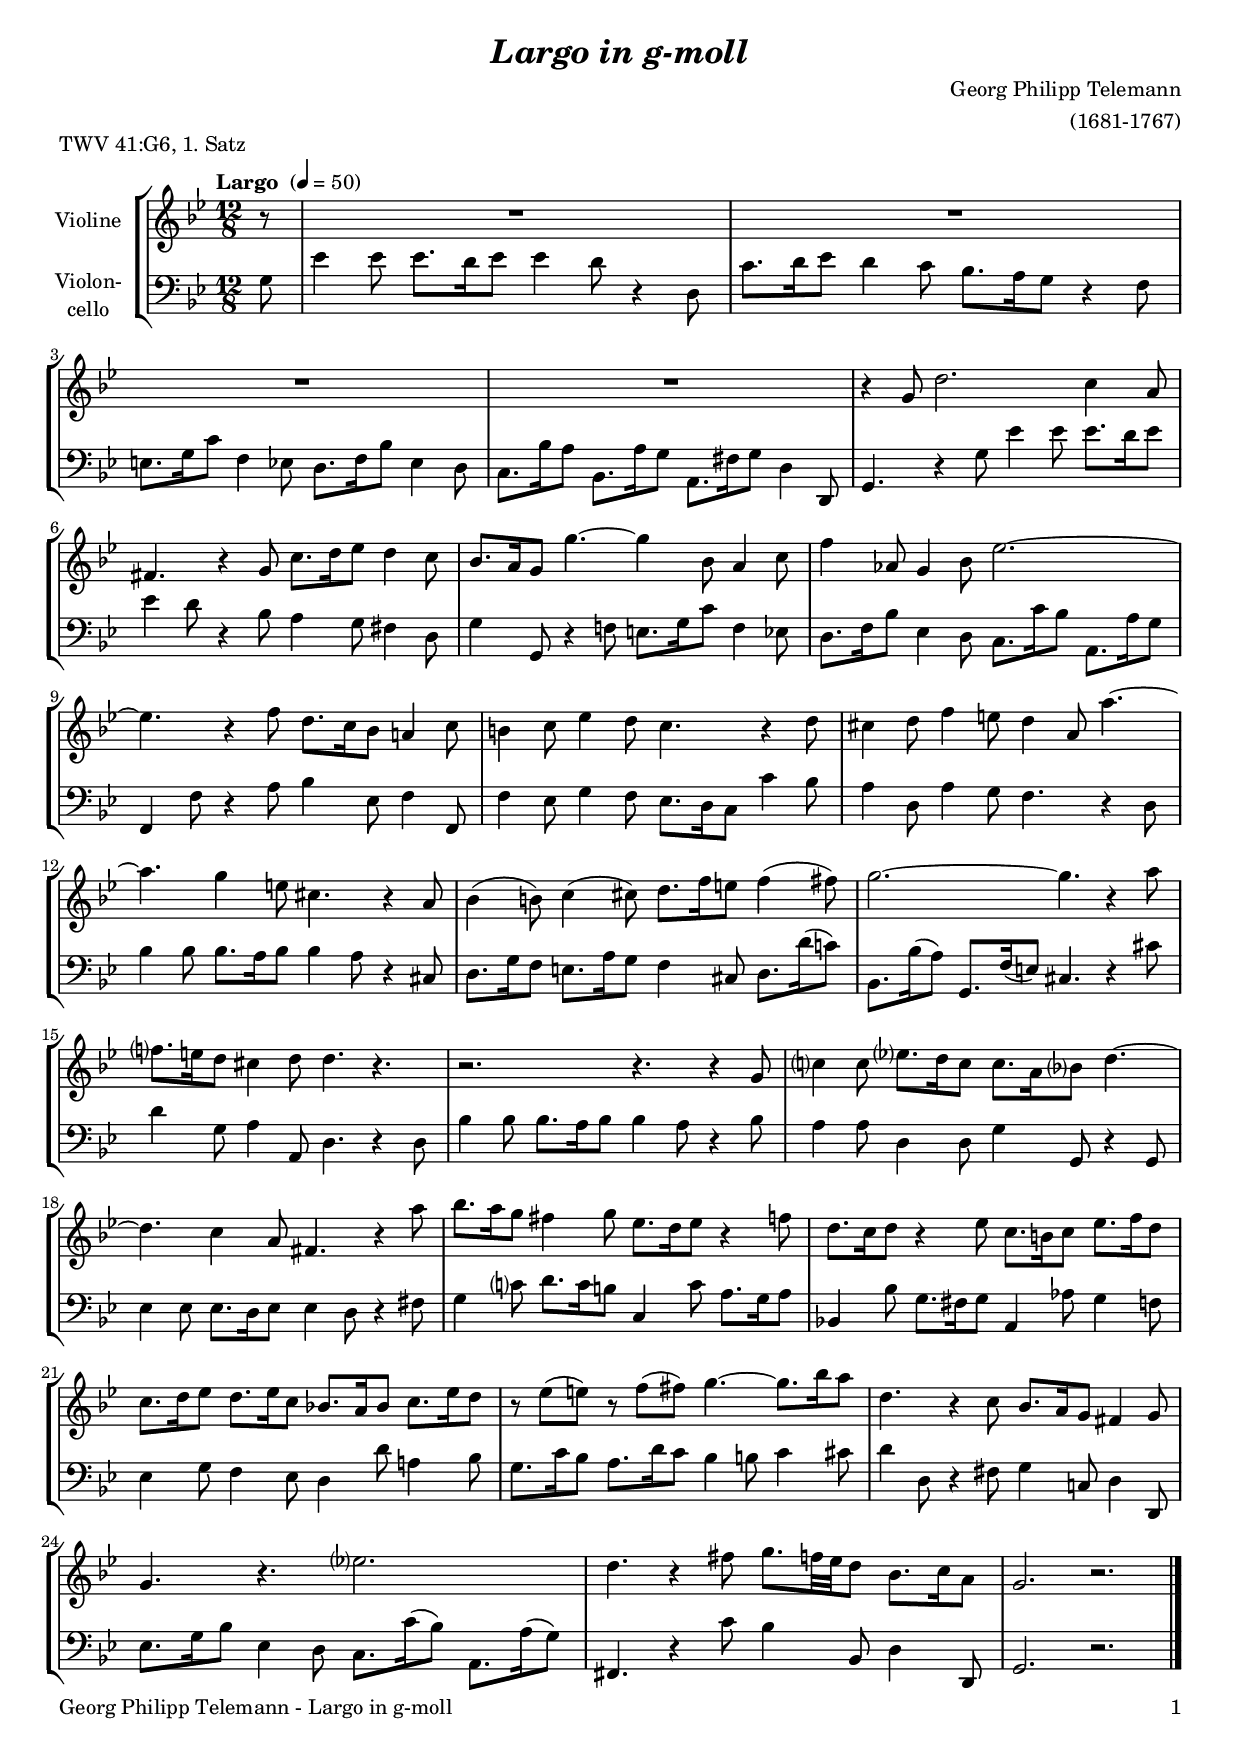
\version "2.18.2"
\include "deutsch.ly"
  
#(set-global-staff-size 18)

\header {
  title     = \markup \bold \italic "Largo in g-moll"
  composer  = "Georg Philipp Telemann"
  arranger  = "(1681-1767)"
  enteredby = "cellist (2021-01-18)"
  piece     = "TWV 41:G6, 1. Satz"
}

voiceconsts = {
  \key g \minor
  \time 12/8
  \clef "treble"
%  \numericTimeSignature
  % Set default beaming for all staves
%  \set Timing.beamExceptions = #'()
%  \set Timing.baseMoment     = #(ly:make-moment 1 4)
%  \set Timing.beatStructure  = #'(1 1 1)
  \tempo "Largo " 4=50
}

mivl = "violin"
%miba = "pizzicato strings"
miba = "cello"

va = \relative c'' {
  \voiceconsts

  \partial 8 r8
  R1.*4
  r4 g8 d'2. c4 a8
  fis4. r4 g8 c8. d16 es8 d4 c8
  b8. a16 g8 g'4.~ g4 b,8 a4 c8
  f4 as,8 g4 b8 es2.~
  es4. r4 f8 d8. c16 b8 a!4 c8

  h4 c8 es4 d8 c4. r4 d8
  cis4 d8 f4 e8 d4 a8 a'4.~
  a g4 e8 cis4. r4 a8
  b4( h8) c4( cis8) d8. f16 e8 f4( fis8)

  g2.~ g4. r4 a8
  f?8. e16 d8 cis4 d8 d4. r
  r2. r4. r4 g,8
  c?4 c8 es?8. d16 c8 c8. a16 b?8 d4.~

  d c4 a8 fis4. r4 a'8
  b8. a16 g8 fis4 g8 es8. d16 es8 r4 f8
  d8. c16 d8 r4 es8 c8. h16 c8 es8. f16 d8
  c8. d16 es8 d8. es16 c8 b!8. a16 b8 c8. es16 d8

  r es( e) r f( fis) g4.~ g8. b16 a8
  d,4. r4 c8 b8. a16 g8 fis4 g8
  g4. r es'?2.
  d4. r4 fis8 g8. f32 es d8 b8. c16 a8
  g2. r \bar "|."
}

vb = \relative c' {
  \voiceconsts
  \clef "bass"
  
  \partial 8 g8
  es'4 es8 es8. d16 es8 es4 d8 r4 d,8
  c'8. d16 es8 d4 c8 b8. a16 g8 r4 f8
  e8. g16 c8 f,4 es8 d8. f16 b8 es,4 d8
  c8. b'16 a8 b,8. a'16 g8 a,8. fis'16 g8 d4 d,8

  g4. r4 g'8 es'4 es8 es8. d16 es8
  es4 d8 r4 b8 a4 g8 fis4 d8
  g4 g,8 r4 f'!8 e8. g16 c8 f,4 es8
  d8. f16 b8 es,4 d8 c8. c'16 b8 a,8. a'16 g8
  f,4 f'8 r4 a8 b4 es,8 f4 f,8

  f'4 es8 g4 f8 es8. d16 c8 c'4 b8
  a4 d,8 a'4 g8 f4. r4 d8
  b'4 b8 b8. a16 b8 b4 a8 r4 cis,8
  d8. g16 f8 e8. a16 g8 f4 cis8 d8. d'16( c!8)

  b,8. b'16( a8) g,8. f'16( e8) cis4. r4 cis'8
  d4 g,8 a4 a,8 d4. r4 d8
  b'4 b8 b8. a16 b8 b4 a8 r4 b8
  a4 a8 d,4 d8 g4 g,8 r4 g8

  es'4 es8 es8. d16 es8 es4 d8 r4 fis8
  g4 c?8 d8. c16 h8 c,4 c'8 a8. g16 a8
  b,!4 b'8 g8. fis16 g8 a,4 as'8 g4 f8
  es4 g8 f4 es8 d4 d'8 a!4 b8

  g8. c16 b8 a8. d16 c8 b4 h8 c4 cis8
  d4 d,8 r4 fis8 g4 c,!8 d4 d,8
  es'8. g16 b8 es,4 d8 c8. c'16( b8) a,8. a'16( g8)
  fis,4. r4 c''8 b4 b,8 d4 d,8
  g2. r \bar "|."
}


music = \new StaffGroup <<
      \new Staff {
	\set Staff.midiInstrument = \mivl
	\set Staff.instrumentName = \markup \center-column { "Violine" }
	\transpose g g { \va }
      }

      \new Staff {
	\set Staff.midiInstrument = \miba
	\set Staff.instrumentName = \markup \center-column { "Violon-" "cello" }
	\transpose g g { \vb }
      }
>>

\book {
   \paper {
    print-page-number = ##t
    print-first-page-number = ##t
    ragged-last-bottom = ##f
    oddHeaderMarkup = \markup \null
    evenHeaderMarkup = \markup \null
    oddFooterMarkup = \markup {
      \fill-line {
        \on-the-fly #print-page-number-check-first
        "Georg Philipp Telemann - Largo in g-moll" \fromproperty #'page:page-number-string
      }
    }
    evenFooterMarkup = \oddFooterMarkup
  } \score {
    \music
    \layout {}
  }

  \score {
    \unfoldRepeats \music

    \midi {
      \context {
        \Score
      }
    }
  }
}